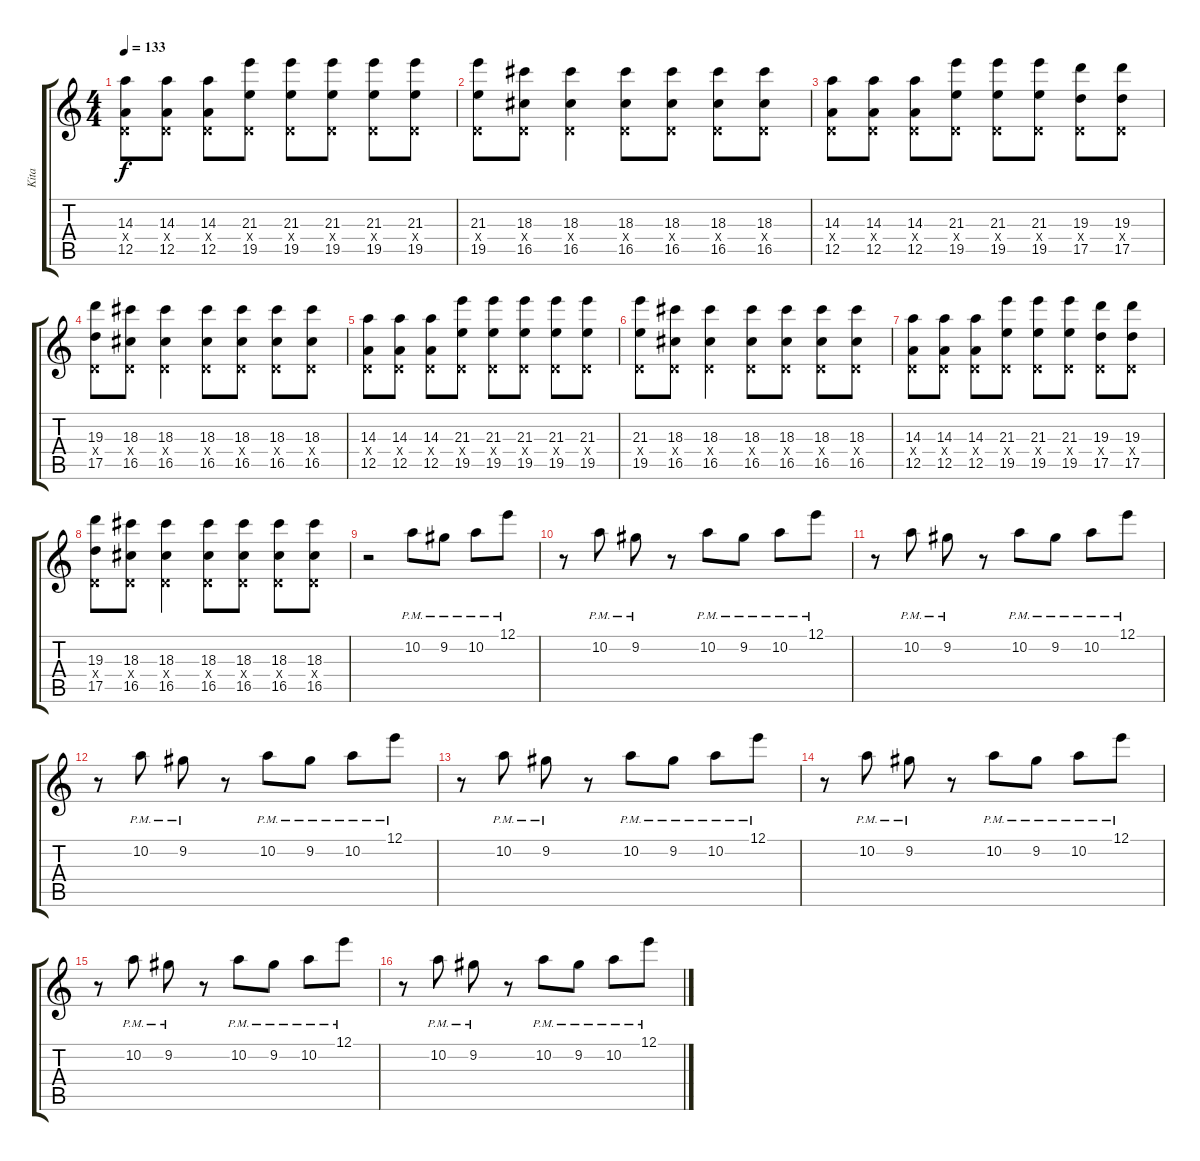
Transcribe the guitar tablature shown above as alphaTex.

\track ("Kita" "Kita") {instrument overdrivenguitar}
\staff {score tabs}
\tuning (E4 B3 G3 D3 A2 E2) {hide}
\ts (4 4)
\tempo 133
\clef g2
\ks c
(14.3 0.4{x} 12.5).8{dy f instrument overdrivenguitar} (14.3 0.4{x} 12.5).8 (14.3 0.4{x} 12.5).8 (21.3 0.4{x} 19.5).8 (21.3 0.4{x} 19.5).8 (21.3 0.4{x} 19.5).8 (21.3 0.4{x} 19.5).8 (21.3 0.4{x} 19.5).8 |
(21.3 0.4{x} 19.5).8 (18.3 0.4{x} 16.5).8 (18.3 0.4{x} 16.5).4 (18.3 0.4{x} 16.5).8 (18.3 0.4{x} 16.5).8 (18.3 0.4{x} 16.5).8 (18.3 0.4{x} 16.5).8 |
(14.3 0.4{x} 12.5).8 (14.3 0.4{x} 12.5).8 (14.3 0.4{x} 12.5).8 (21.3 0.4{x} 19.5).8 (21.3 0.4{x} 19.5).8 (21.3 0.4{x} 19.5).8 (19.3 0.4{x} 17.5).8 (19.3 0.4{x} 17.5).8 |
(19.3 0.4{x} 17.5).8 (18.3 0.4{x} 16.5).8 (18.3 0.4{x} 16.5).4 (18.3 0.4{x} 16.5).8 (18.3 0.4{x} 16.5).8 (18.3 0.4{x} 16.5).8 (18.3 0.4{x} 16.5).8 |
(14.3 0.4{x} 12.5).8 (14.3 0.4{x} 12.5).8 (14.3 0.4{x} 12.5).8 (21.3 0.4{x} 19.5).8 (21.3 0.4{x} 19.5).8 (21.3 0.4{x} 19.5).8 (21.3 0.4{x} 19.5).8 (21.3 0.4{x} 19.5).8 |
(21.3 0.4{x} 19.5).8 (18.3 0.4{x} 16.5).8 (18.3 0.4{x} 16.5).4 (18.3 0.4{x} 16.5).8 (18.3 0.4{x} 16.5).8 (18.3 0.4{x} 16.5).8 (18.3 0.4{x} 16.5).8 |
(14.3 0.4{x} 12.5).8 (14.3 0.4{x} 12.5).8 (14.3 0.4{x} 12.5).8 (21.3 0.4{x} 19.5).8 (21.3 0.4{x} 19.5).8 (21.3 0.4{x} 19.5).8 (19.3 0.4{x} 17.5).8 (19.3 0.4{x} 17.5).8 |
(19.3 0.4{x} 17.5).8 (18.3 0.4{x} 16.5).8 (18.3 0.4{x} 16.5).4 (18.3 0.4{x} 16.5).8 (18.3 0.4{x} 16.5).8 (18.3 0.4{x} 16.5).8 (18.3 0.4{x} 16.5).8 |
r.2 10.2{pm}.8 9.2{pm}.8 10.2{pm}.8 12.1{pm}.8 |
r.8 10.2{pm}.8 9.2{pm}.8 r.8 10.2{pm}.8 9.2{pm}.8 10.2{pm}.8 12.1{pm}.8 |
r.8 10.2{pm}.8 9.2{pm}.8 r.8 10.2{pm}.8 9.2{pm}.8 10.2{pm}.8 12.1{pm}.8 |
r.8 10.2{pm}.8 9.2{pm}.8 r.8 10.2{pm}.8 9.2{pm}.8 10.2{pm}.8 12.1{pm}.8 |
r.8 10.2{pm}.8 9.2{pm}.8 r.8 10.2{pm}.8 9.2{pm}.8 10.2{pm}.8 12.1{pm}.8 |
r.8 10.2{pm}.8 9.2{pm}.8 r.8 10.2{pm}.8 9.2{pm}.8 10.2{pm}.8 12.1{pm}.8 |
r.8 10.2{pm}.8 9.2{pm}.8 r.8 10.2{pm}.8 9.2{pm}.8 10.2{pm}.8 12.1{pm}.8 |
r.8 10.2{pm}.8 9.2{pm}.8 r.8 10.2{pm}.8 9.2{pm}.8 10.2{pm}.8 12.1{pm}.8
